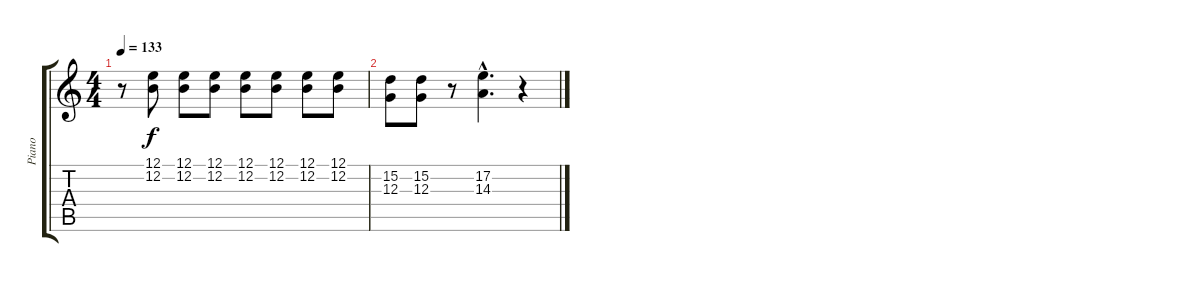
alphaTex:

\track ("Piano" "Piano") {instrument acousticgrandpiano}
\staff {score tabs}
\tuning (E4 B3 G3 D3 A2 E2) {hide}
\ts (4 4)
\tempo 133
\clef g2
\ks c
r.8{dy f} (12.1 12.2).8 (12.1 12.2).8 (12.1 12.2).8 (12.1 12.2).8 (12.1 12.2).8 (12.1 12.2).8 (12.1 12.2).8 |
(15.2 12.3).8 (15.2 12.3).8 r.8 (17.2{hac} 14.3{hac}).4{d} r.4
